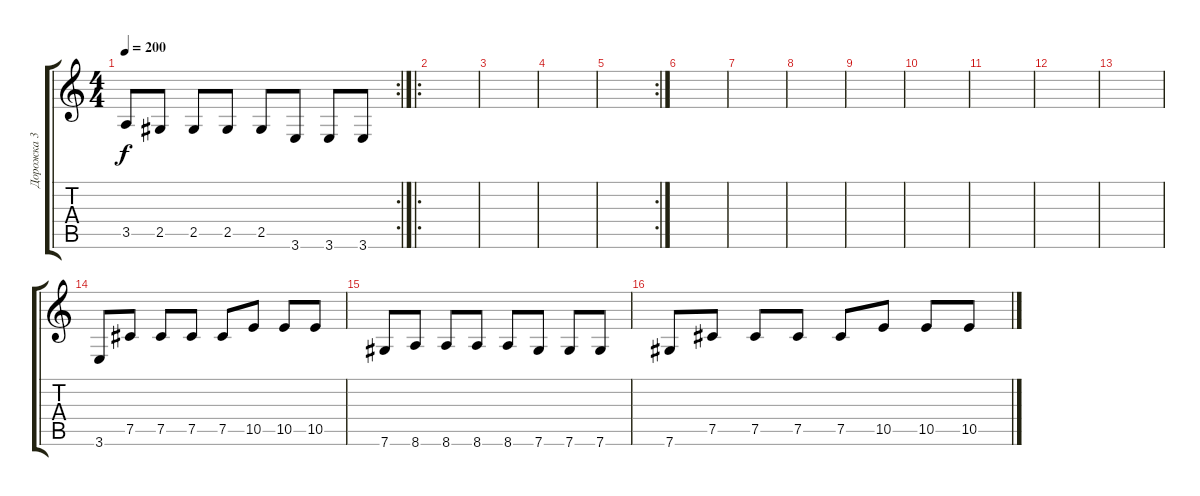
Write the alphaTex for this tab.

\track ("Дорожка 3" "Дорожка 3") {instrument electricbassfinger}
\staff {score tabs}
\tuning (Db4 Ab3 E3 B2 Gb2 Db2) {hide}
\rc 2
\ts (4 4)
\tempo 200
\clef g2
\ks c
3.5.8{dy f} 2.5.8 2.5.8 2.5.8 2.5.8 3.6.8 3.6.8 3.6.8 |
\ro
|
|
|
\rc 2
|
|
|
|
|
|
|
|
|
3.6.8 7.5.8 7.5.8 7.5.8 7.5.8 10.5.8 10.5.8 10.5.8 |
7.6.8 8.6.8 8.6.8 8.6.8 8.6.8 7.6.8 7.6.8 7.6.8 |
7.6.8 7.5.8 7.5.8 7.5.8 7.5.8 10.5.8 10.5.8 10.5.8
